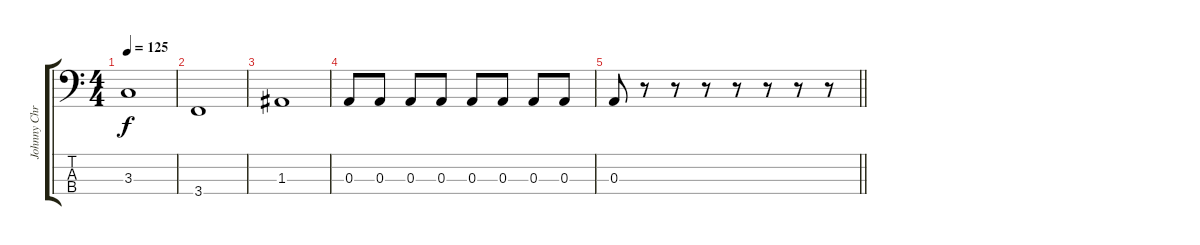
\track ("Johnny Christ" "Johnny Chr") {instrument electricbasspick}
\staff {score tabs}
\tuning (G2 D2 A1 D1) {hide}
\ts (4 4)
\tempo 125
\clef f4
\ks c
3.3.1{dy f} |
3.4.1 |
1.3.1 |
0.3.8 0.3.8 0.3.8 0.3.8 0.3.8 0.3.8 0.3.8 0.3.8 |
\barLineRight lightlight
0.3.8 r.8 r.8 r.8 r.8 r.8 r.8 r.8
